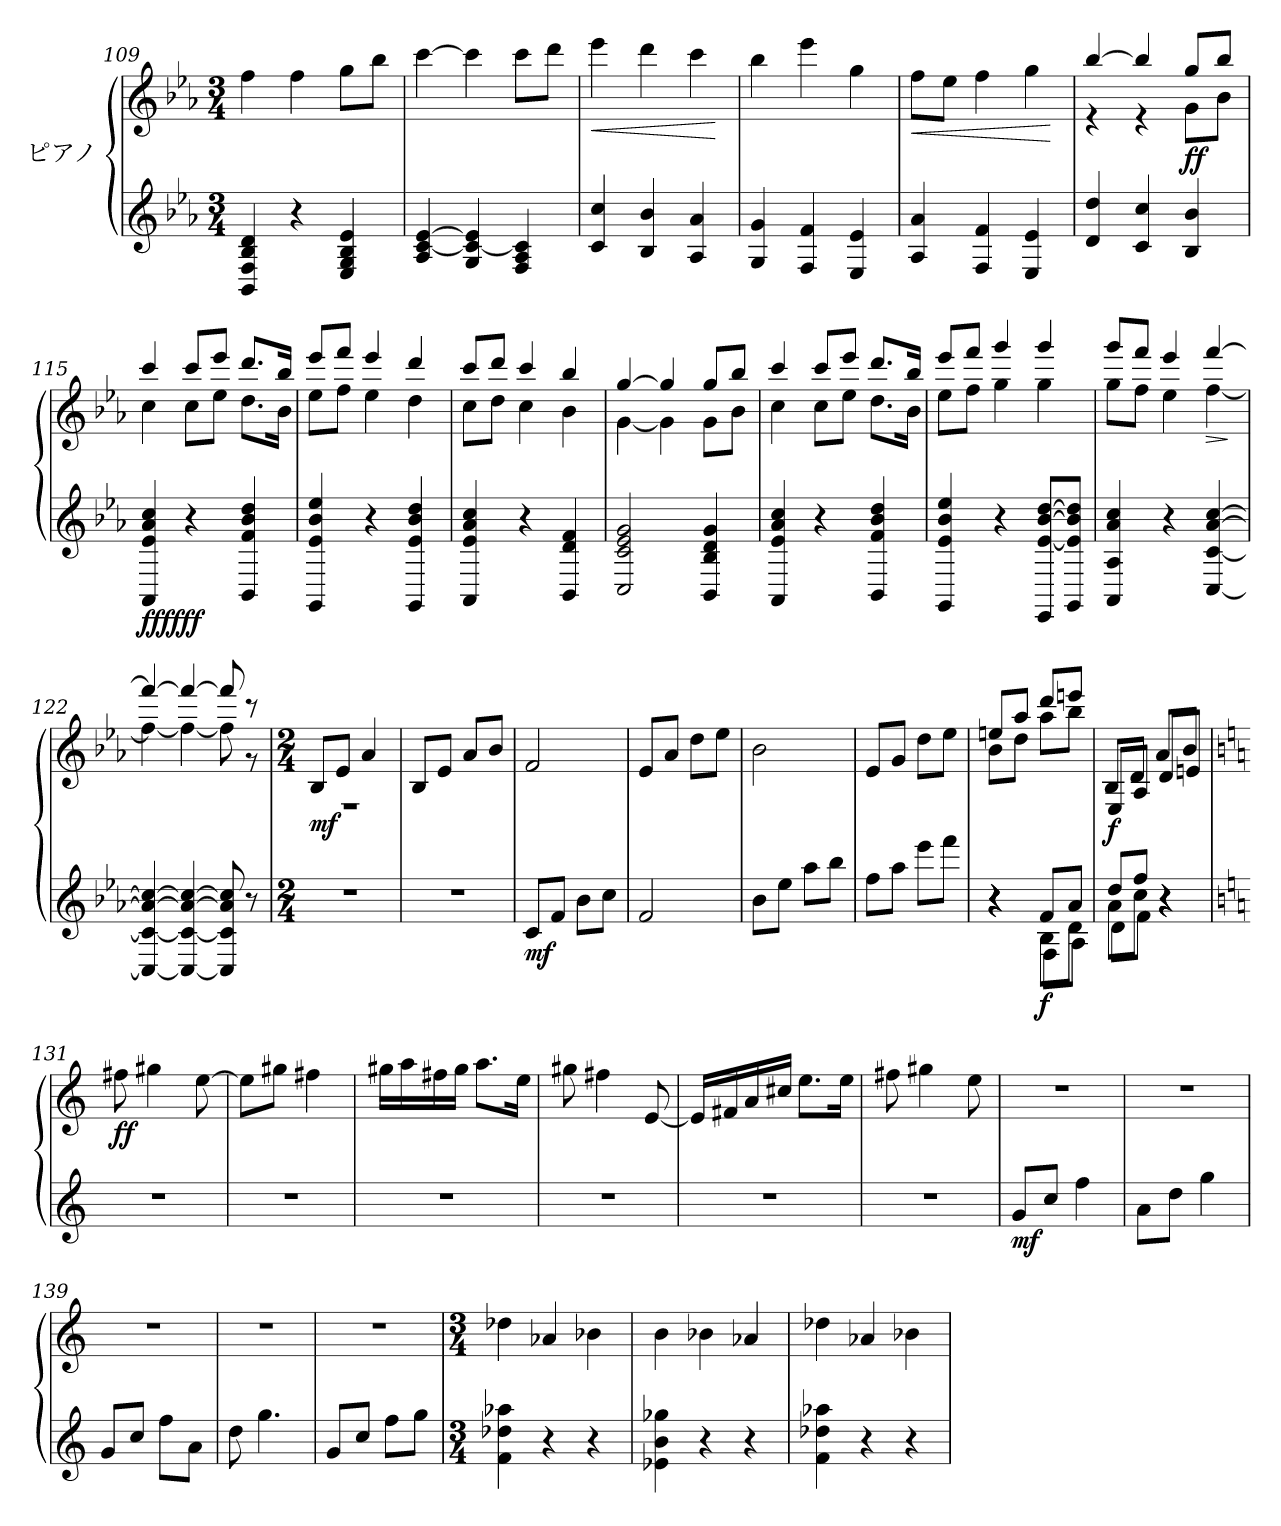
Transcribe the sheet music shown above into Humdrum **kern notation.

**kern	**kern	**dynam
*part1	*part1	*part1
*staff2	*staff1	*staff1/2
*I"ピアノ	*	*
*clefG2	*clefG2	*
*k[b-e-a-]	*k[b-e-a-]	*
*M3/4	*M3/4	*
=109	=109	=109
4BB-/ 4F/ 4B-/ 4d/	4ff\	.
4r	4ff\	.
4E-/ 4G/ 4B-/ 4e-/	8gg\L	.
.	8bb-\J	.
=110	=110	=110
4A-/ [4c/ [4e-/	[4ccc\	.
4G/ 4c/_ 4e-/]	4ccc\]	.
4F/ 4A-/ 4c/]	8ccc\L	.
.	8ddd\J	.
!!LO:LB:g=z
=111	=111	=111
!	!	!LO:HP:b
4c/ 4cc/	4eee-\	<
4B-/ 4b-/	4ddd\	.
4A-/ 4a-/	4ccc\	.
.	.	[
=112	=112	=112
4G/ 4g/	4bb-\	.
4F/ 4f/	4eee-\	.
4E-/ 4e-/	4gg\	.
=113	=113	=113
!	!	!LO:HP:b
4A-/ 4a-/	8ff\L	<
.	8ee-\J	.
4F/ 4f/	4ff\	.
4E-/ 4e-/	4gg\	.
.	.	[
=114	=114	=114
*	*^	*
4d/ 4dd/	[4bb-/	4r	.
4c/ 4cc/	4bb-/]	4r	.
!	!	!	!LO:DY:b
4B-/ 4b-/	8gg/L	8g\L	ff
.	8bb-/J	8b-\J	.
=115	=115	=115	=115
!	!	!	!LO:DY:b=2
!	!	!	!LO:DY:n=1:b
4AA-/ 4e-/ 4a-/ 4cc/	4ccc/	4cc\	fff fff
4r	8ccc/L	8cc\L	.
.	8eee-/J	8ee-\J	.
4BB-/ 4f/ 4b-/ 4dd/	8.ddd/L	8.dd\L	.
.	16bb-/Jk	16b-\Jk	.
=116	=116	=116	=116
4GG/ 4e-/ 4b-/ 4ee-/	8eee-/L	8ee-\L	.
.	8fff/J	8ff\J	.
4r	4eee-/	4ee-\	.
4GG/ 4e-/ 4b-/ 4dd/	4ddd/	4dd\	.
=117	=117	=117	=117
4AA-/ 4e-/ 4a-/ 4cc/	8ccc/L	8cc\L	.
.	8ddd/J	8dd\J	.
4r	4ccc/	4cc\	.
4BB-/ 4d/ 4f/	4bb-/	4b-\	.
=118	=118	=118	=118
2C/ 2c/ 2e-/ 2g/	[4gg/	[4g\	.
.	4gg/]	4g\]	.
4BB-/ 4B-/ 4d/ 4g/	8gg/L	8g\L	.
.	8bb-/J	8b-\J	.
!!LO:PB:g=z	!!
=119	=119	=119	=119
4AA-/ 4e-/ 4a-/ 4cc/	4ccc/	4cc\	.
4r	8ccc/L	8cc\L	.
.	8eee-/J	8ee-\J	.
4BB-/ 4f/ 4b-/ 4dd/	8.ddd/L	8.dd\L	.
.	16bb-/Jk	16b-\Jk	.
=120	=120	=120	=120
4GG/ 4e-/ 4b-/ 4ee-/	8eee-/L	8ee-\L	.
.	8fff/J	8ff\J	.
4r	4ggg/	4gg\	.
8EE-/ [8e-/ [8b-/ [8dd/L	4ggg/	4gg\	.
8GG/ 8e-/] 8b-/] 8dd/]J	.	.	.
=121	=121	=121	=121
4AA-/ 4A-/ 4a-/ 4cc/	8ggg/L	8gg\L	.
.	8fff/J	8ff\J	.
4r	4eee-/	4ee-\	.
!	!	!	!LO:HP:b
[4C/ [4c/ [4a-/ [4cc/	[4fff/	[4ff\	>
*	*v	*v	*
.	.	]
=122	=122	=122
*	*^	*
4C/_ 4c/_ 4a-/_ 4cc/_	4fff/_	4ff\_	.
4C/_ 4c/_ 4a-/_ 4cc/_	4fff/_	4ff\_	.
8C/] 8c/] 8a-/] 8cc/]	8fff/]	8ff\]	.
8r	8r	8r	.
=123	=123	=123	=123
*M2/4	*M2/4	*	*
*	*MM170	*	*
!	!	!	!LO:DY:b
2r	8B-/L	2r	mf
.	8e-/J	.	.
.	4a-/	.	.
*	*v	*v	*
=124	=124	=124
2r	8B-/L	.
.	8e-/J	.
.	8a-/L	.
.	8b-/J	.
=125	=125	=125
!	!	!LO:DY:b=2
8c/L	2f/	mf
8f/J	.	.
8b-\L	.	.
8cc\J	.	.
=126	=126	=126
2f/	8e-/L	.
.	8a-/J	.
.	8dd\L	.
.	8ee-\J	.
!!LO:LB:g=z
=127	=127	=127
8b-\L	2b-\	.
8ee-\J	.	.
8aa-\L	.	.
8bb-\J	.	.
=128	=128	=128
8ff\L	8e-/L	.
8aa-\J	8g/J	.
8eee-\L	8dd\L	.
8fff\J	8ee-\J	.
=129	=129	=129
*^	*^	*
*	*^	*	*	*
4r	4r	4r	8een/L	8b-\L	.
.	.	.	8aa-/J	8dd\J	.
!	!	!	!	!	!LO:DY:b=2
8f/L	8B-\L	8F\L	8ddd/L	8aa-\L	f
8a-/J	8d\J	8A-\J	8eeen/J	8bb-\J	.
=130	=130	=130	=130	=130	=130
!	!	!	!	!	!LO:DY:b
8dd/L	8a-\L	8d\L	8E-/L	8B-/L	f
8ff/J	8cc\J	8f\J	8A-/J	8d/J	.
4r	4r	4r	8d/L	8a-/L	.
.	.	.	8en/J	8b-/J	.
*v	*v	*v	*	*	*
*	*v	*v	*
=131	=131	=131
*k[]	*k[]	*
*	*^	*
!	!	!	!LO:DY:b
*	*v	*v	*
2r	8ff#X\	ff
.	4gg#X\	.
.	[8ee\	.
=132	=132	=132
2r	8ee\L]	.
.	8gg#X\J	.
.	4ff#X\	.
=133	=133	=133
2r	16gg#X\LL	.
.	16aa\	.
.	16ff#X\	.
.	16gg#\JJ	.
.	8.aa\L	.
.	16ee\Jk	.
=134	=134	=134
2r	8gg#X\	.
.	4ff#X\	.
.	[8e/	.
!!LO:LB:g=z
=135	=135	=135
2r	16e/LL]	.
.	16f#X/	.
.	16a/	.
.	16cc#X/JJ	.
.	8.ee\L	.
.	16ee\Jk	.
=136	=136	=136
2r	8ff#X\	.
.	4gg#X\	.
.	8ee\	.
=137	=137	=137
!	!	!LO:DY:b=2
8g/L	2r	mf
8cc/J	.	.
4ff\	.	.
=138	=138	=138
8a\L	2r	.
8dd\J	.	.
4gg\	.	.
=139	=139	=139
8g/L	2r	.
8cc/J	.	.
8ff\L	.	.
8a\J	.	.
=140	=140	=140
8dd\	2r	.
4.gg\	.	.
=141	=141	=141
8g/L	2r	.
8cc/J	.	.
8ff\L	.	.
8gg\J	.	.
=142	=142	=142
*M3/4	*M3/4	*
*	*MM173	*
!	!	!LO:DY:b
!	!	!LO:DY:n=1:a
4f\ 4dd-X\ 4aa-X\	4dd-X\	ff sffz
4r	4a-X/	.
4r	4b-X\	.
=143	=143	=143
4e-X\ 4b\ 4gg-X\	4b\	.
4r	4b-X\	.
4r	4a-X/	.
!!LO:LB:g=z
=144	=144	=144
*	*MM175	*
4f\ 4dd-X\ 4aa-X\	4dd-X\	.
4r	4a-X/	.
4r	4b-X\	.
=	=	=
*-	*-	*-
